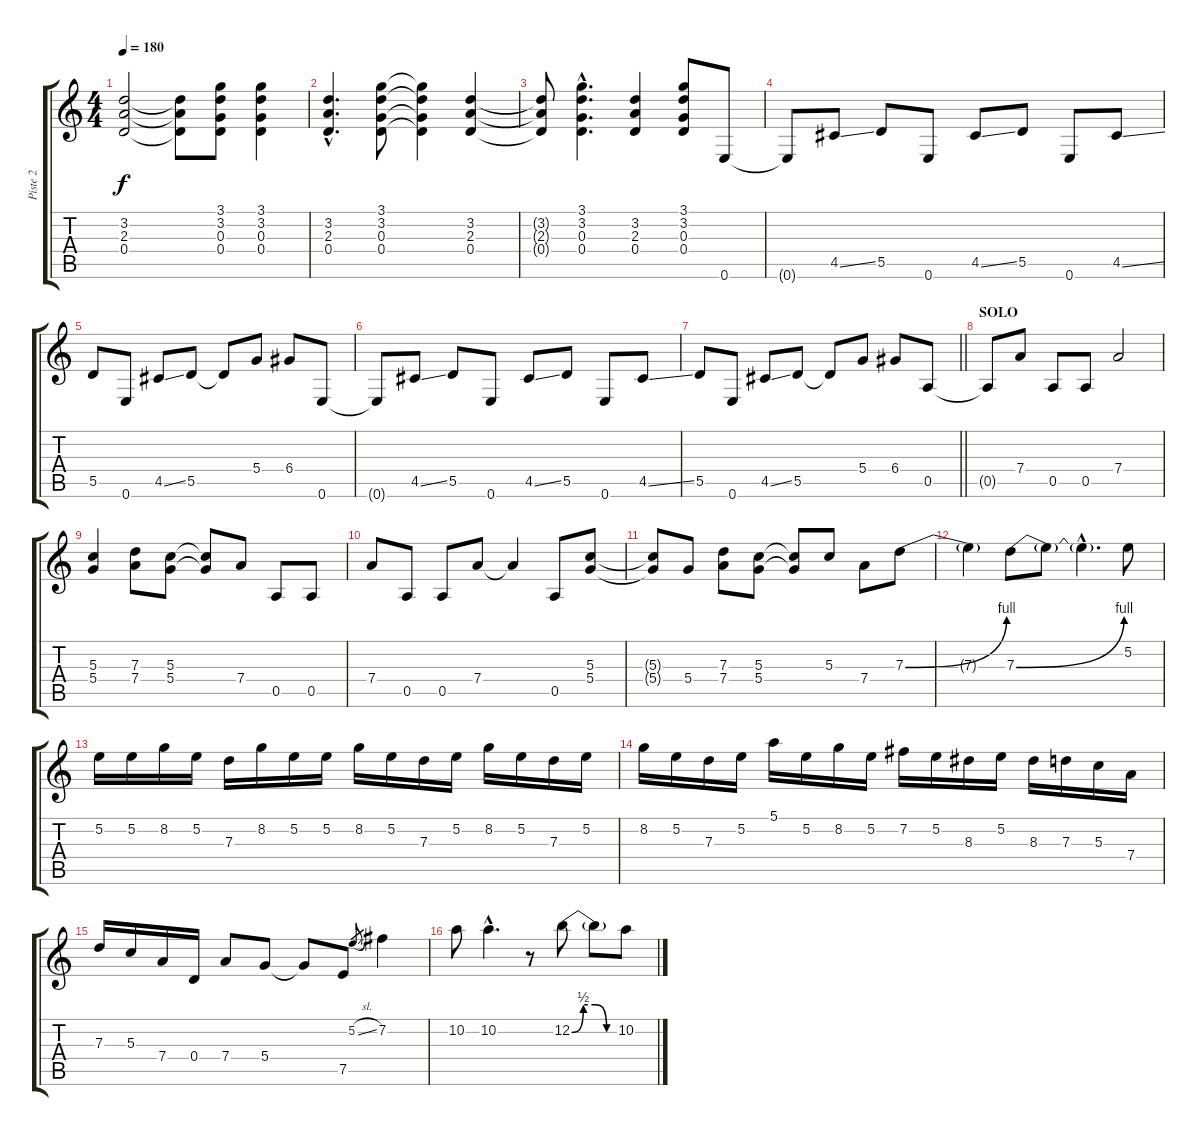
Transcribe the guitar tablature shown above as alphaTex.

\track ("Piste 2" "Piste 2") {instrument distortionguitar}
\staff {score tabs}
\tuning (E4 B3 G3 D3 A2 E2) {hide}
\ts (4 4)
\tempo 180
\clef g2
\ks c
(3.2{t} 2.3{t} 0.4{t}).2{dy f} (3.2{t} 2.3{t} 0.4{t}).8 (3.1 3.2 0.3 0.4).8 (3.1 3.2 0.3 0.4).4 |
(3.2{hac} 2.3{hac} 0.4{hac}).4{d} (3.1 3.2 0.3 0.4).8 (3.1{t} 3.2{t} 0.3{t} 0.4{t}).4 (3.2 2.3 0.4).4 |
(3.2{t} 2.3{t} 0.4{t}).8 (3.1{hac} 3.2{hac} 0.3{hac} 0.4{hac}).4{d} (3.2 2.3 0.4).4 (3.1 3.2 0.3 0.4).8 0.6.8 |
0.6{t}.8 4.5{ss}.8 5.5.8 0.6.8 4.5{ss}.8 5.5.8 0.6.8 4.5{ss}.8 |
5.5.8 0.6.8 4.5{ss}.8 5.5.8 5.5{t}.8 5.4.8 6.4.8 0.6.8 |
0.6{t}.8 4.5{ss}.8 5.5.8 0.6.8 4.5{ss}.8 5.5.8 0.6.8 4.5{ss}.8 |
\barLineRight lightlight
5.5.8 0.6.8 4.5{ss}.8 5.5.8 5.5{t}.8 5.4.8 6.4.8 0.5.8 |
\section ("" "SOLO")
0.5{t}.8 7.4.8 0.5.8 0.5.8 7.4.2 |
(5.3 5.4).4 (7.3 7.4).8 (5.3 5.4).8 (5.3{t} 5.4{t}).8 7.4.8 0.5.8 0.5.8 |
7.4.8 0.5.8 0.5.8 7.4.8 7.4{t}.4 0.5.8 (5.3 5.4).8 |
(5.3{t} 5.4{t}).8 5.4.8 (7.3 7.4).8 (5.3 5.4).8 (5.3{t} 5.4{t}).8 5.3.8 7.4.8 7.3{be (bend 0 0 60 4)}.8 |
7.3{t}.4 7.3{be (bend 0 0 60 4)}.8 7.3{t}.8 7.3{hac t}.4{d} 5.2.8 |
5.2.16 5.2.16 8.2.16 5.2.16 7.3.16 8.2.16 5.2.16 5.2.16 8.2.16 5.2.16 7.3.16 5.2.16 8.2.16 5.2.16 7.3.16 5.2.16 |
8.2.16 5.2.16 7.3.16 5.2.16 5.1.16 5.2.16 8.2.16 5.2.16 7.2.16 5.2.16 8.3.16 5.2.16 8.3.16 7.3.16 5.3.16 7.4.16 |
7.3.16 5.3.16 7.4.16 0.4.16 7.4.8 5.4.8 5.4{t}.8 7.5.8 5.2{sl}.8{gr} 7.2.4 |
10.2.8 10.2{hac}.4{d} r.8 12.2{be (custom 0 0 15 2 30 2 45 0 60 0)}.8 12.2{t}.8 10.2.8
